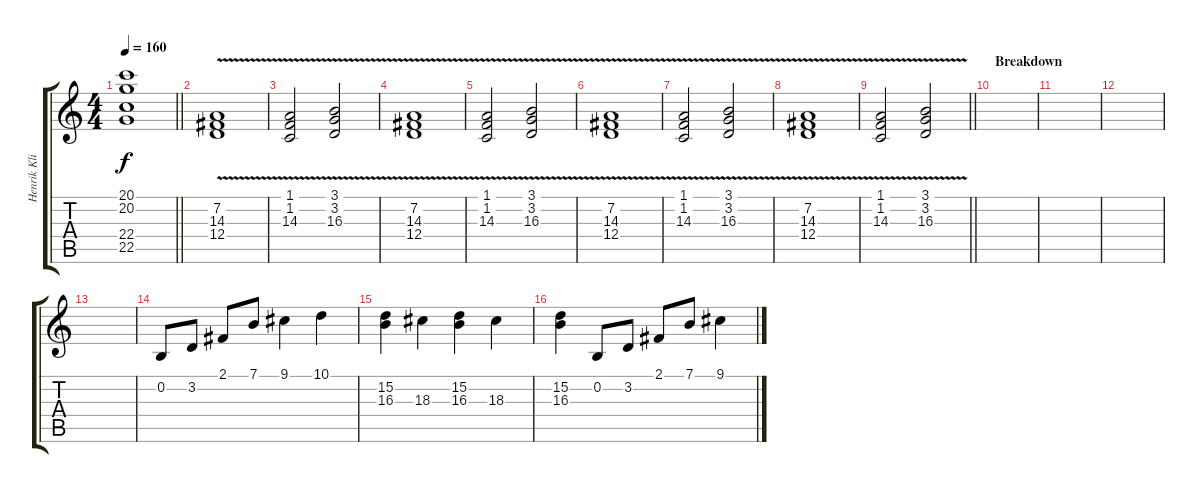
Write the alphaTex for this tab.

\track ("Henrik Klingenberg" "Henrik Kli") {instrument synthbrass1}
\staff {score tabs}
\tuning (E4 B3 G3 D3 A2 E2) {hide}
\ts (4 4)
\tempo 160
\clef g2
\barLineRight lightlight
\ks c
(20.1{t} 20.2{t} 22.4{t} 22.5{t}).1{dy f} |
(7.2{v} 14.3{v} 12.4{v}).1{volume 13 instrument synthbrass1} |
(1.1{v} 1.2{v} 14.3{v}).2 (3.1{v} 3.2{v} 16.3{v}).2 |
(7.2{v} 14.3{v} 12.4{v}).1 |
(1.1{v} 1.2{v} 14.3{v}).2 (3.1{v} 3.2{v} 16.3{v}).2 |
(7.2{v} 14.3{v} 12.4{v}).1 |
(1.1{v} 1.2{v} 14.3{v}).2 (3.1{v} 3.2{v} 16.3{v}).2 |
(7.2{v} 14.3{v} 12.4{v}).1 |
\barLineRight lightlight
(1.1{v} 1.2{v} 14.3{v}).2 (3.1{v} 3.2{v} 16.3{v}).2 |
\section ("" "Breakdown")
|
|
|
|
0.2.8{volume 16 instrument acousticgrandpiano} 3.2.8 2.1.8 7.1.8 9.1.4 10.1.4 |
(15.2 16.3).4 18.3.4 (15.2 16.3).4 18.3.4 |
(15.2 16.3).4 0.2.8 3.2.8 2.1.8 7.1.8 9.1.4
